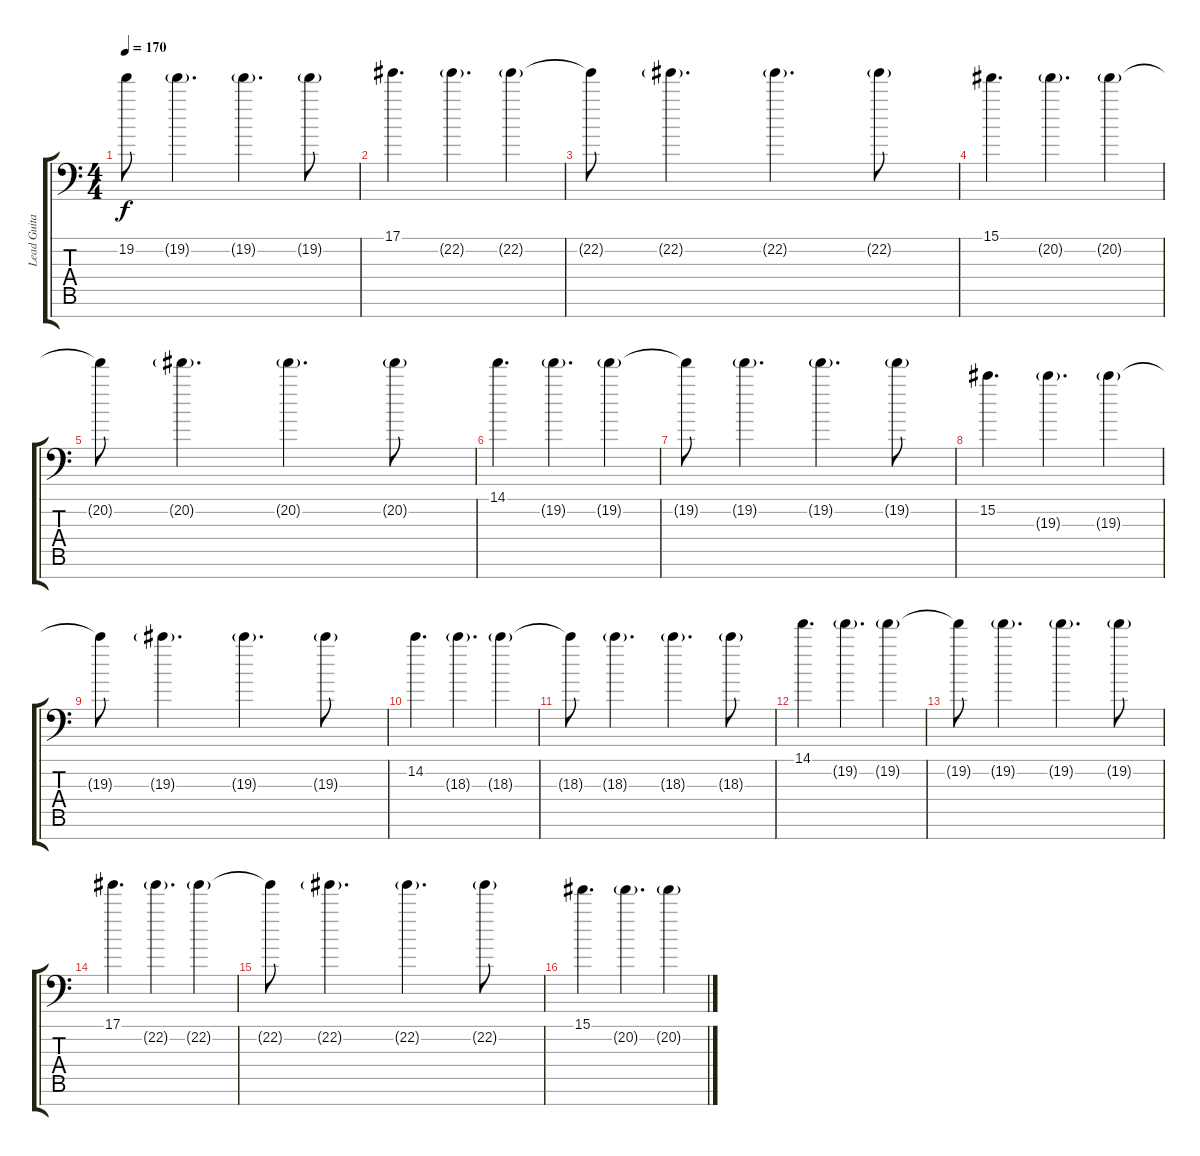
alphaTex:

\track ("Lead Guitar #2" "Lead Guita") {instrument distortionguitar}
\staff {score tabs}
\tuning (Eb4 Bb3 Gb3 Db3 Ab2 Eb2 Ab1) {hide}
\ts (4 4)
\tempo 170
\clef f4
\ks c
19.2{t}.8{dy f} 19.2{g}.4{d} 19.2{g}.4{d} 19.2{g}.8 |
17.1.4{d} 22.2{g}.4{d} 22.2{g}.4 |
22.2{t}.8 22.2{g}.4{d} 22.2{g}.4{d} 22.2{g}.8 |
15.1.4{d} 20.2{g}.4{d} 20.2{g}.4 |
20.2{t}.8 20.2{g}.4{d} 20.2{g}.4{d} 20.2{g}.8 |
14.1.4{d} 19.2{g}.4{d} 19.2{g}.4 |
19.2{t}.8 19.2{g}.4{d} 19.2{g}.4{d} 19.2{g}.8 |
15.2.4{d} 19.3{g}.4{d} 19.3{g}.4 |
19.3{t}.8 19.3{g}.4{d} 19.3{g}.4{d} 19.3{g}.8 |
14.2.4{d} 18.3{g}.4{d} 18.3{g}.4 |
18.3{t}.8 18.3{g}.4{d} 18.3{g}.4{d} 18.3{g}.8 |
14.1.4{d} 19.2{g}.4{d} 19.2{g}.4 |
19.2{t}.8 19.2{g}.4{d} 19.2{g}.4{d} 19.2{g}.8 |
17.1.4{d} 22.2{g}.4{d} 22.2{g}.4 |
22.2{t}.8 22.2{g}.4{d} 22.2{g}.4{d} 22.2{g}.8 |
15.1.4{d} 20.2{g}.4{d} 20.2{g}.4
